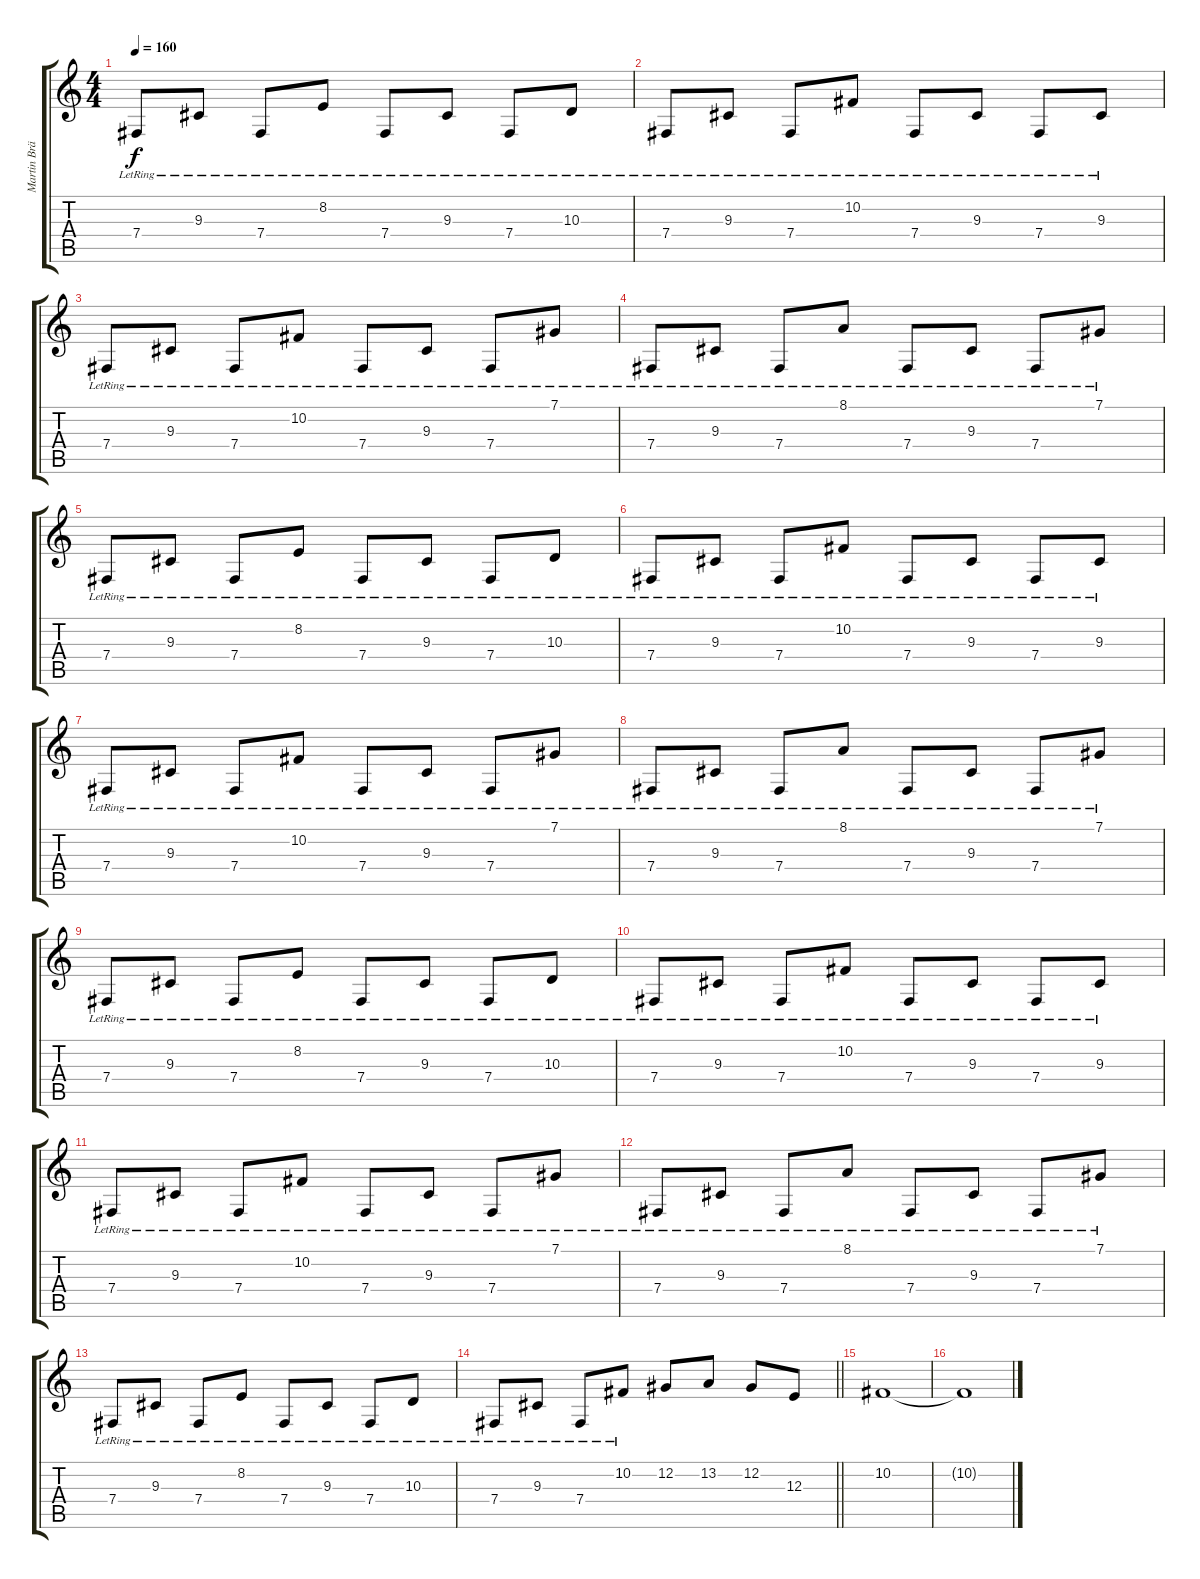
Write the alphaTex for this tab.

\track ("Martin Brändström" "Martin Brä") {instrument brightacousticpiano}
\staff {score tabs}
\tuning (Db4 Ab3 E3 B2 Gb2 Db2) {hide}
\ts (4 4)
\tempo 160
\clef g2
\ks c
7.4{lr}.8{dy f} 9.3{lr}.8 7.4{lr}.8 8.2{lr}.8 7.4{lr}.8 9.3{lr}.8 7.4{lr}.8 10.3{lr}.8 |
7.4{lr}.8 9.3{lr}.8 7.4{lr}.8 10.2{lr}.8 7.4{lr}.8 9.3{lr}.8 7.4{lr}.8 9.3{lr}.8 |
7.4{lr}.8 9.3{lr}.8 7.4{lr}.8 10.2{lr}.8 7.4{lr}.8 9.3{lr}.8 7.4{lr}.8 7.1{lr}.8 |
7.4{lr}.8 9.3{lr}.8 7.4{lr}.8 8.1{lr}.8 7.4{lr}.8 9.3{lr}.8 7.4{lr}.8 7.1{lr}.8 |
7.4{lr}.8 9.3{lr}.8 7.4{lr}.8 8.2{lr}.8 7.4{lr}.8 9.3{lr}.8 7.4{lr}.8 10.3{lr}.8 |
7.4{lr}.8 9.3{lr}.8 7.4{lr}.8 10.2{lr}.8 7.4{lr}.8 9.3{lr}.8 7.4{lr}.8 9.3{lr}.8 |
7.4{lr}.8 9.3{lr}.8 7.4{lr}.8 10.2{lr}.8 7.4{lr}.8 9.3{lr}.8 7.4{lr}.8 7.1{lr}.8 |
7.4{lr}.8 9.3{lr}.8 7.4{lr}.8 8.1{lr}.8 7.4{lr}.8 9.3{lr}.8 7.4{lr}.8 7.1{lr}.8 |
7.4{lr}.8 9.3{lr}.8 7.4{lr}.8 8.2{lr}.8 7.4{lr}.8 9.3{lr}.8 7.4{lr}.8 10.3{lr}.8 |
7.4{lr}.8 9.3{lr}.8 7.4{lr}.8 10.2{lr}.8 7.4{lr}.8 9.3{lr}.8 7.4{lr}.8 9.3{lr}.8 |
7.4{lr}.8 9.3{lr}.8 7.4{lr}.8 10.2{lr}.8 7.4{lr}.8 9.3{lr}.8 7.4{lr}.8 7.1{lr}.8 |
7.4{lr}.8 9.3{lr}.8 7.4{lr}.8 8.1{lr}.8 7.4{lr}.8 9.3{lr}.8 7.4{lr}.8 7.1{lr}.8 |
7.4{lr}.8 9.3{lr}.8 7.4{lr}.8 8.2{lr}.8 7.4{lr}.8 9.3{lr}.8 7.4{lr}.8 10.3{lr}.8 |
\barLineRight lightlight
7.4{lr}.8 9.3{lr}.8 7.4{lr}.8 10.2{lr}.8 12.2.8 13.2.8 12.2.8 12.3.8 |
10.2.1 |
10.2{t}.1
